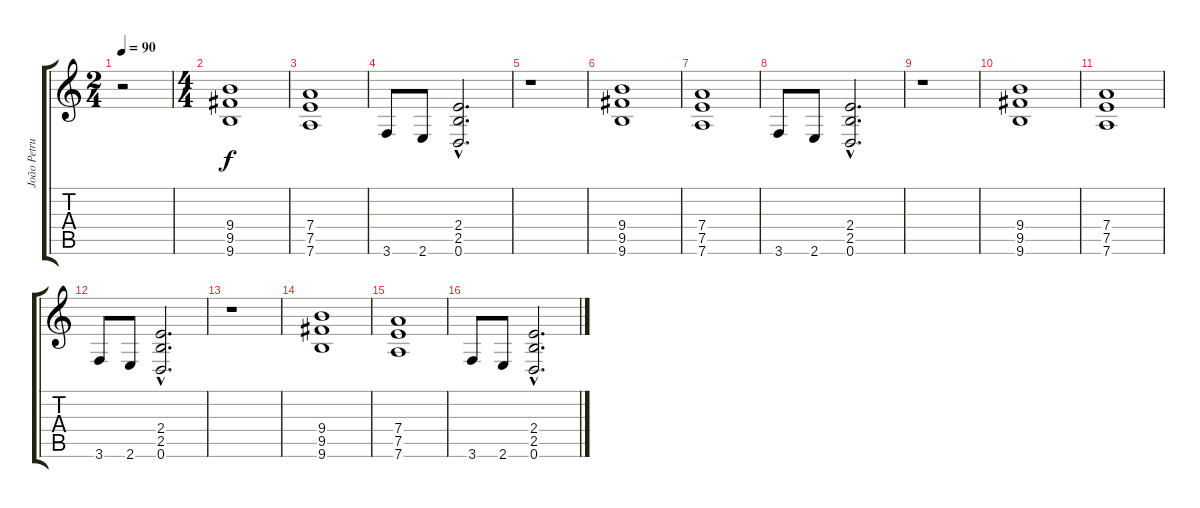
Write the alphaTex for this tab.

\track ("João Petrukio" "João Petru") {instrument acousticguitarnylon}
\staff {score tabs}
\tuning (E4 B3 G3 D3 A2 D2) {hide}
\ts (2 4)
\tempo 90
\clef g2
\ks c
r.2{dy f} |
\ts (4 4)
(9.4 9.5 9.6).1{instrument overdrivenguitar} |
(7.4 7.5 7.6).1 |
3.6.8 2.6.8 (2.4{hac} 2.5{hac} 0.6{hac}).2{d} |
r.1 |
(9.4 9.5 9.6).1{instrument overdrivenguitar} |
(7.4 7.5 7.6).1 |
3.6.8 2.6.8 (2.4{hac} 2.5{hac} 0.6{hac}).2{d} |
r.1 |
(9.4 9.5 9.6).1{instrument overdrivenguitar} |
(7.4 7.5 7.6).1 |
3.6.8 2.6.8 (2.4{hac} 2.5{hac} 0.6{hac}).2{d} |
r.1 |
(9.4 9.5 9.6).1{instrument overdrivenguitar} |
(7.4 7.5 7.6).1 |
3.6.8 2.6.8 (2.4{hac} 2.5{hac} 0.6{hac}).2{d}
